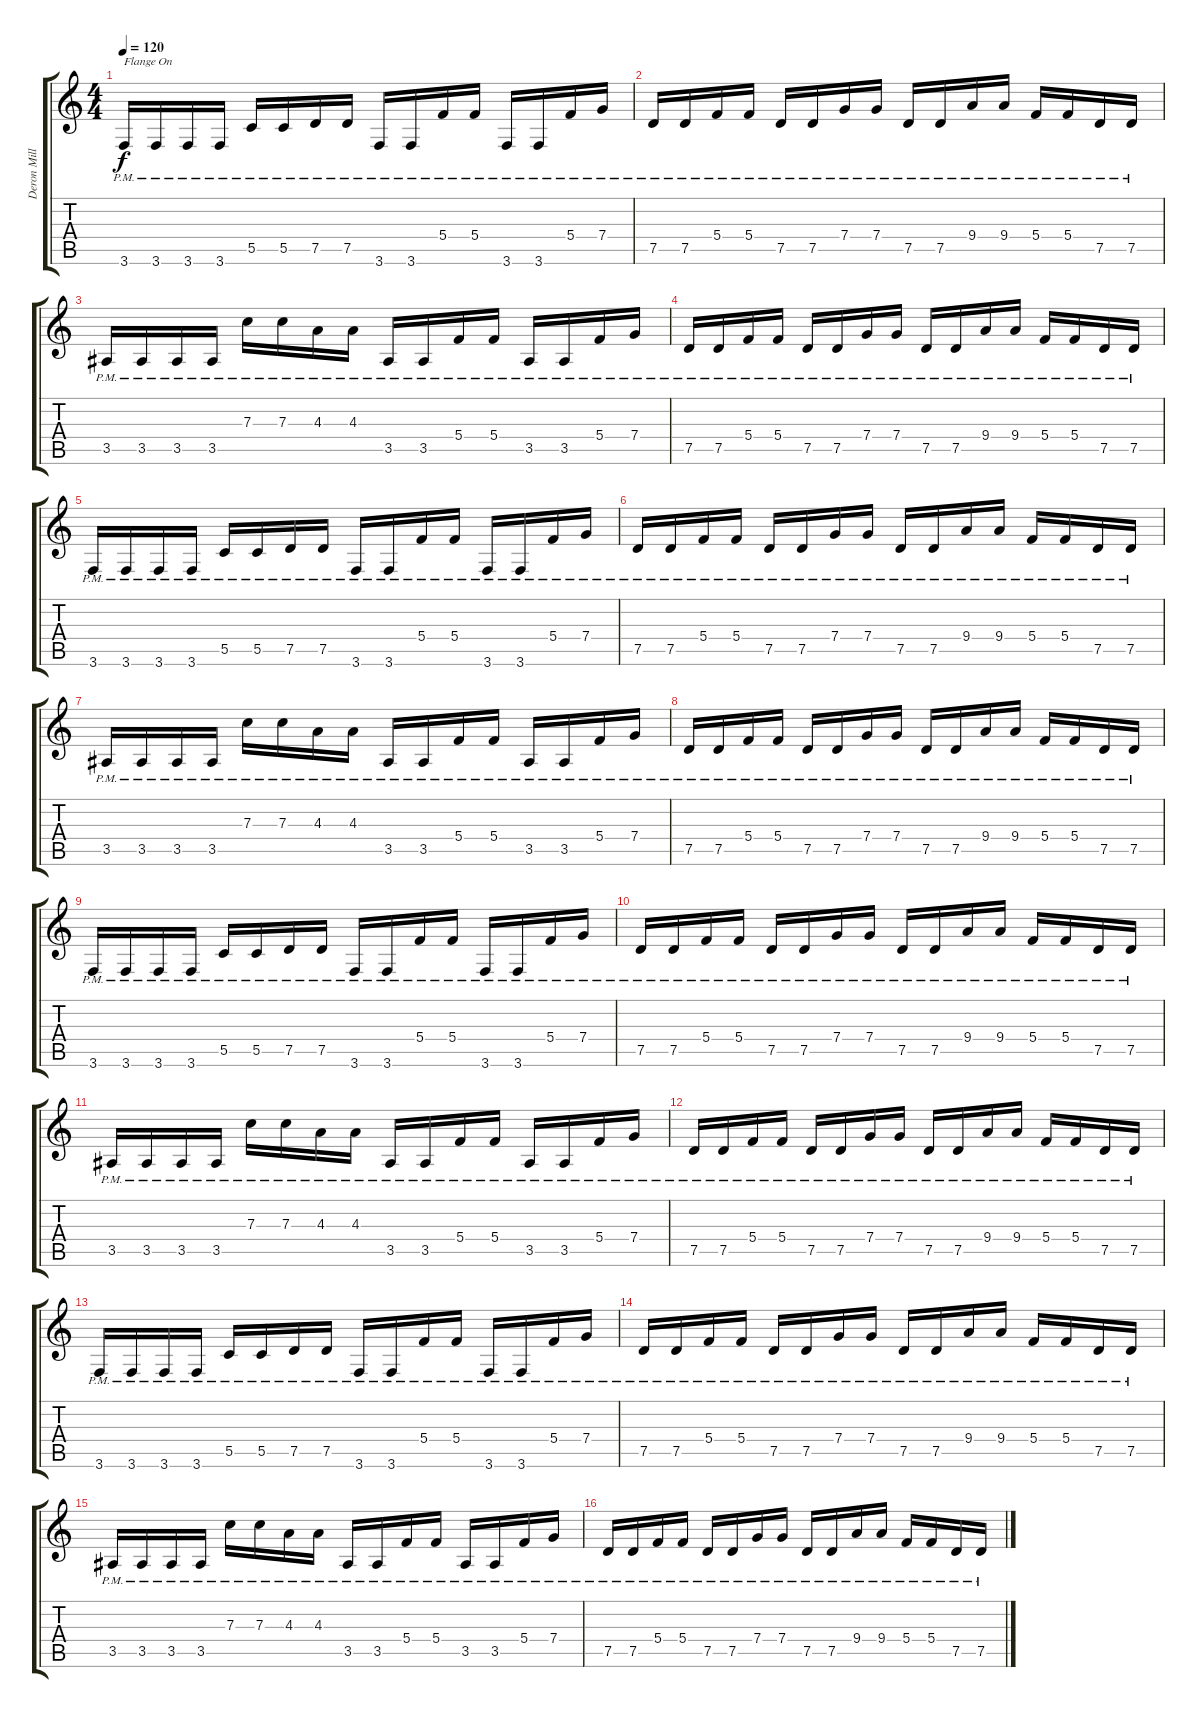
\track ("Deron Miller" "Deron Mill") {instrument distortionguitar}
\staff {score tabs}
\tuning (D4 A3 F3 C3 G2 D2) {hide}
\ts (4 4)
\tempo 120
\clef g2
\ks c
3.6{pm}.16{txt "Flange On" dy f} 3.6{pm}.16 3.6{pm}.16 3.6{pm}.16 5.5{pm}.16 5.5{pm}.16 7.5{pm}.16 7.5{pm}.16 3.6{pm}.16 3.6{pm}.16 5.4{pm}.16 5.4{pm}.16 3.6{pm}.16 3.6{pm}.16 5.4{pm}.16 7.4{pm}.16 |
7.5{pm}.16 7.5{pm}.16 5.4{pm}.16 5.4{pm}.16 7.5{pm}.16 7.5{pm}.16 7.4{pm}.16 7.4{pm}.16 7.5{pm}.16 7.5{pm}.16 9.4{pm}.16 9.4{pm}.16 5.4{pm}.16 5.4{pm}.16 7.5{pm}.16 7.5{pm}.16 |
3.5{pm}.16 3.5{pm}.16 3.5{pm}.16 3.5{pm}.16 7.3{pm}.16 7.3{pm}.16 4.3{pm}.16 4.3{pm}.16 3.5{pm}.16 3.5{pm}.16 5.4{pm}.16 5.4{pm}.16 3.5{pm}.16 3.5{pm}.16 5.4{pm}.16 7.4{pm}.16 |
7.5{pm}.16 7.5{pm}.16 5.4{pm}.16 5.4{pm}.16 7.5{pm}.16 7.5{pm}.16 7.4{pm}.16 7.4{pm}.16 7.5{pm}.16 7.5{pm}.16 9.4{pm}.16 9.4{pm}.16 5.4{pm}.16 5.4{pm}.16 7.5{pm}.16 7.5{pm}.16 |
3.6{pm}.16 3.6{pm}.16 3.6{pm}.16 3.6{pm}.16 5.5{pm}.16 5.5{pm}.16 7.5{pm}.16 7.5{pm}.16 3.6{pm}.16 3.6{pm}.16 5.4{pm}.16 5.4{pm}.16 3.6{pm}.16 3.6{pm}.16 5.4{pm}.16 7.4{pm}.16 |
7.5{pm}.16 7.5{pm}.16 5.4{pm}.16 5.4{pm}.16 7.5{pm}.16 7.5{pm}.16 7.4{pm}.16 7.4{pm}.16 7.5{pm}.16 7.5{pm}.16 9.4{pm}.16 9.4{pm}.16 5.4{pm}.16 5.4{pm}.16 7.5{pm}.16 7.5{pm}.16 |
3.5{pm}.16 3.5{pm}.16 3.5{pm}.16 3.5{pm}.16 7.3{pm}.16 7.3{pm}.16 4.3{pm}.16 4.3{pm}.16 3.5{pm}.16 3.5{pm}.16 5.4{pm}.16 5.4{pm}.16 3.5{pm}.16 3.5{pm}.16 5.4{pm}.16 7.4{pm}.16 |
7.5{pm}.16 7.5{pm}.16 5.4{pm}.16 5.4{pm}.16 7.5{pm}.16 7.5{pm}.16 7.4{pm}.16 7.4{pm}.16 7.5{pm}.16 7.5{pm}.16 9.4{pm}.16 9.4{pm}.16 5.4{pm}.16 5.4{pm}.16 7.5{pm}.16 7.5{pm}.16 |
3.6{pm}.16 3.6{pm}.16 3.6{pm}.16 3.6{pm}.16 5.5{pm}.16 5.5{pm}.16 7.5{pm}.16 7.5{pm}.16 3.6{pm}.16 3.6{pm}.16 5.4{pm}.16 5.4{pm}.16 3.6{pm}.16 3.6{pm}.16 5.4{pm}.16 7.4{pm}.16 |
7.5{pm}.16 7.5{pm}.16 5.4{pm}.16 5.4{pm}.16 7.5{pm}.16 7.5{pm}.16 7.4{pm}.16 7.4{pm}.16 7.5{pm}.16 7.5{pm}.16 9.4{pm}.16 9.4{pm}.16 5.4{pm}.16 5.4{pm}.16 7.5{pm}.16 7.5{pm}.16 |
3.5{pm}.16 3.5{pm}.16 3.5{pm}.16 3.5{pm}.16 7.3{pm}.16 7.3{pm}.16 4.3{pm}.16 4.3{pm}.16 3.5{pm}.16 3.5{pm}.16 5.4{pm}.16 5.4{pm}.16 3.5{pm}.16 3.5{pm}.16 5.4{pm}.16 7.4{pm}.16 |
7.5{pm}.16 7.5{pm}.16 5.4{pm}.16 5.4{pm}.16 7.5{pm}.16 7.5{pm}.16 7.4{pm}.16 7.4{pm}.16 7.5{pm}.16 7.5{pm}.16 9.4{pm}.16 9.4{pm}.16 5.4{pm}.16 5.4{pm}.16 7.5{pm}.16 7.5{pm}.16 |
3.6{pm}.16 3.6{pm}.16 3.6{pm}.16 3.6{pm}.16 5.5{pm}.16 5.5{pm}.16 7.5{pm}.16 7.5{pm}.16 3.6{pm}.16 3.6{pm}.16 5.4{pm}.16 5.4{pm}.16 3.6{pm}.16 3.6{pm}.16 5.4{pm}.16 7.4{pm}.16 |
7.5{pm}.16 7.5{pm}.16 5.4{pm}.16 5.4{pm}.16 7.5{pm}.16 7.5{pm}.16 7.4{pm}.16 7.4{pm}.16 7.5{pm}.16 7.5{pm}.16 9.4{pm}.16 9.4{pm}.16 5.4{pm}.16 5.4{pm}.16 7.5{pm}.16 7.5{pm}.16 |
3.5{pm}.16 3.5{pm}.16 3.5{pm}.16 3.5{pm}.16 7.3{pm}.16 7.3{pm}.16 4.3{pm}.16 4.3{pm}.16 3.5{pm}.16 3.5{pm}.16 5.4{pm}.16 5.4{pm}.16 3.5{pm}.16 3.5{pm}.16 5.4{pm}.16 7.4{pm}.16 |
7.5{pm}.16 7.5{pm}.16 5.4{pm}.16 5.4{pm}.16 7.5{pm}.16 7.5{pm}.16 7.4{pm}.16 7.4{pm}.16 7.5{pm}.16 7.5{pm}.16 9.4{pm}.16 9.4{pm}.16 5.4{pm}.16 5.4{pm}.16 7.5{pm}.16 7.5{pm}.16
